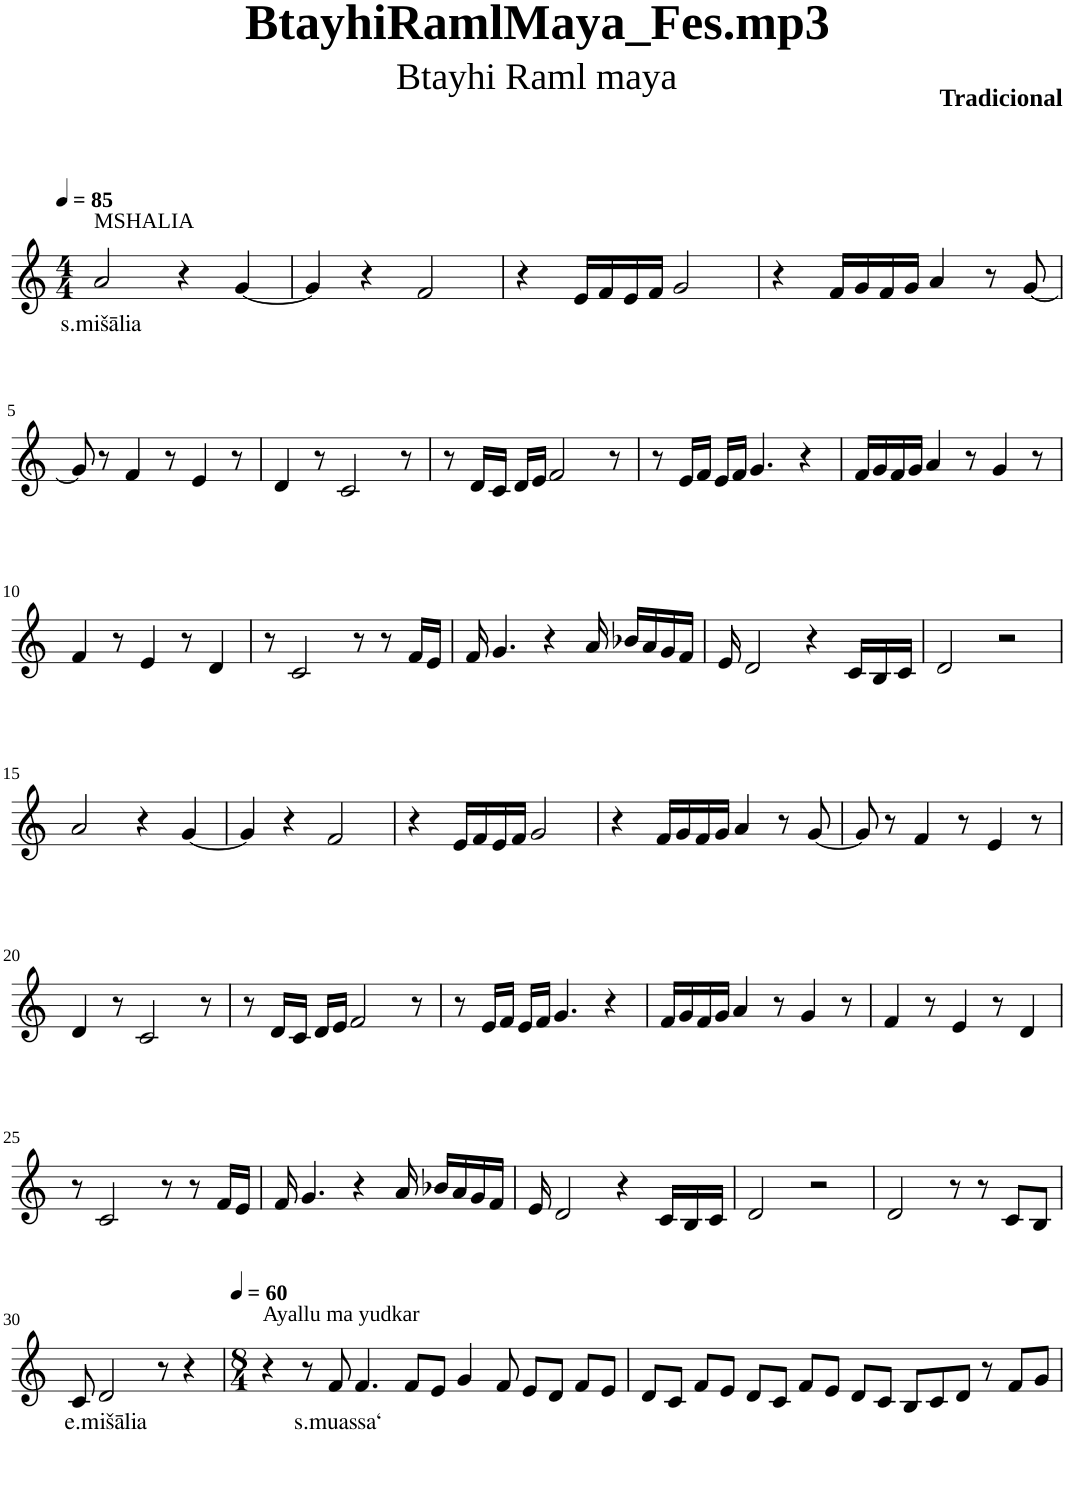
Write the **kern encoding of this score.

**kern	**text
*part1	*part1
*staff1	*staff1
*I"Violin	*
*clefG2	*
*k[]	*
*M4/4	*
*MM85	*
=1	=1
!LO:TX:a:t=MSHALIA	!
!	!LO:LY:b
2a/	s.mišālia
4r	.
[4g/	.
=2	=2
4g/]	.
4r	.
2f/	.
=3	=3
4r	.
16e/LL	.
16f/	.
16e/	.
16f/JJ	.
2g/	.
=4	=4
4r	.
16f/LL	.
16g/	.
16f/	.
16g/JJ	.
4a/	.
8r	.
[8g/	.
!!LO:LB:g=z
=5	=5
8g/]	.
8r	.
4f/	.
8r	.
4e/	.
8r	.
=6	=6
4d/	.
8r	.
2c/	.
8r	.
=7	=7
8r	.
16d/LL	.
16c/JJ	.
16d/LL	.
16e/JJ	.
2f/	.
8r	.
=8	=8
8r	.
16e/LL	.
16f/JJ	.
16e/LL	.
16f/JJ	.
4.g/	.
4r	.
=9	=9
16f/LL	.
16g/	.
16f/	.
16g/JJ	.
4a/	.
8r	.
4g/	.
8r	.
!!LO:LB:g=z
=10	=10
4f/	.
8r	.
4e/	.
8r	.
4d/	.
=11	=11
8r	.
2c/	.
8r	.
8r	.
16f/LL	.
16e/JJ	.
=12	=12
16f/	.
4.g/	.
4r	.
16a/	.
16b-X/LL	.
16a/	.
16g/	.
16f/JJ	.
=13	=13
16e/	.
2d/	.
4r	.
16c/LL	.
16B/	.
16c/JJ	.
=14	=14
2d/	.
2r	.
!!LO:LB:g=z
=15	=15
2a/	.
4r	.
[4g/	.
=16	=16
4g/]	.
4r	.
2f/	.
=17	=17
4r	.
16e/LL	.
16f/	.
16e/	.
16f/JJ	.
2g/	.
=18	=18
4r	.
16f/LL	.
16g/	.
16f/	.
16g/JJ	.
4a/	.
8r	.
[8g/	.
=19	=19
8g/]	.
8r	.
4f/	.
8r	.
4e/	.
8r	.
!!LO:LB:g=z
=20	=20
4d/	.
8r	.
2c/	.
8r	.
=21	=21
8r	.
16d/LL	.
16c/JJ	.
16d/LL	.
16e/JJ	.
2f/	.
8r	.
=22	=22
8r	.
16e/LL	.
16f/JJ	.
16e/LL	.
16f/JJ	.
4.g/	.
4r	.
=23	=23
16f/LL	.
16g/	.
16f/	.
16g/JJ	.
4a/	.
8r	.
4g/	.
8r	.
=24	=24
4f/	.
8r	.
4e/	.
8r	.
4d/	.
!!LO:LB:g=z
=25	=25
8r	.
2c/	.
8r	.
8r	.
16f/LL	.
16e/JJ	.
=26	=26
16f/	.
4.g/	.
4r	.
16a/	.
16b-X/LL	.
16a/	.
16g/	.
16f/JJ	.
=27	=27
16e/	.
2d/	.
4r	.
16c/LL	.
16B/	.
16c/JJ	.
=28	=28
2d/	.
2r	.
=29	=29
2d/	.
8r	.
8r	.
8c/L	.
8B/J	.
!!LO:LB:g=z
=30	=30
8c/	.
!	!LO:LY:b
2d/	e.mišālia
8r	.
4r	.
=31	=31
*M8/4	*
*MM60	*
!LO:TX:a:t=Ayallu ma yudkar	!
4r	.
8r	.
!	!LO:LY:b
8f/	s.muassa‘
4.f/	.
8f/L	.
8e/J	.
4g/	.
8f/	.
8e/L	.
8d/J	.
8f/L	.
8e/J	.
=32	=32
8d/L	.
8c/J	.
8f/L	.
8e/J	.
8d/L	.
8c/J	.
8f/L	.
8e/J	.
8d/L	.
8c/J	.
8B/L	.
8c/	.
8d/J	.
8r	.
8f/L	.
8g/J	.
=	=
*-	*-
